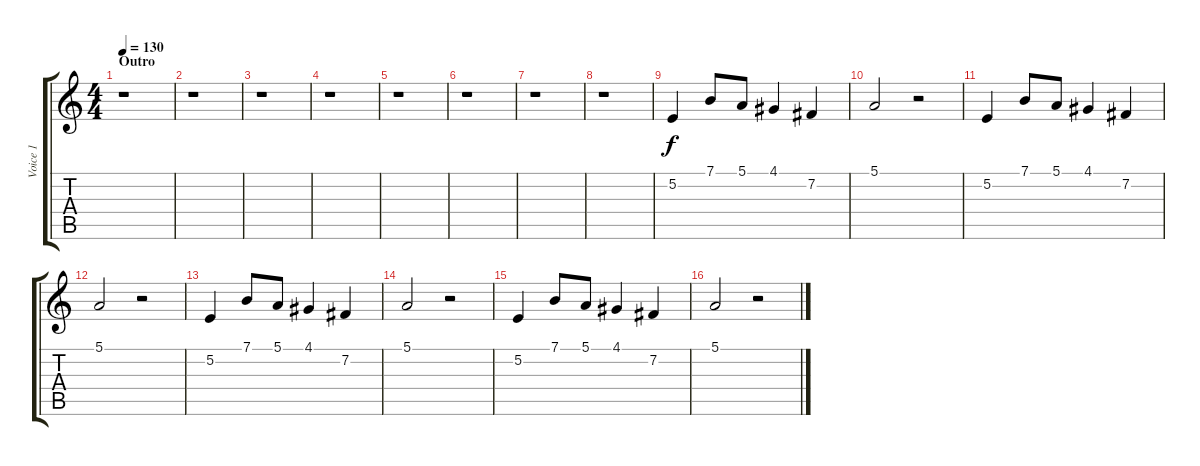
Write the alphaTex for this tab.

\track ("Voice 1" "Voice 1") {instrument oboe}
\staff {score tabs}
\tuning (E4 B3 G3 D3 A2 E2) {hide}
\ts (4 4)
\section ("" "Outro")
\tempo 130
\clef g2
\ks c
r.1{dy f} |
r.1 |
r.1 |
r.1 |
r.1 |
r.1 |
r.1 |
r.1 |
5.2.4 7.1.8 5.1.8 4.1.4 7.2.4 |
5.1.2 r.2 |
5.2.4 7.1.8 5.1.8 4.1.4 7.2.4 |
5.1.2 r.2 |
5.2.4 7.1.8 5.1.8 4.1.4 7.2.4 |
5.1.2 r.2 |
5.2.4 7.1.8 5.1.8 4.1.4 7.2.4 |
5.1.2 r.2
